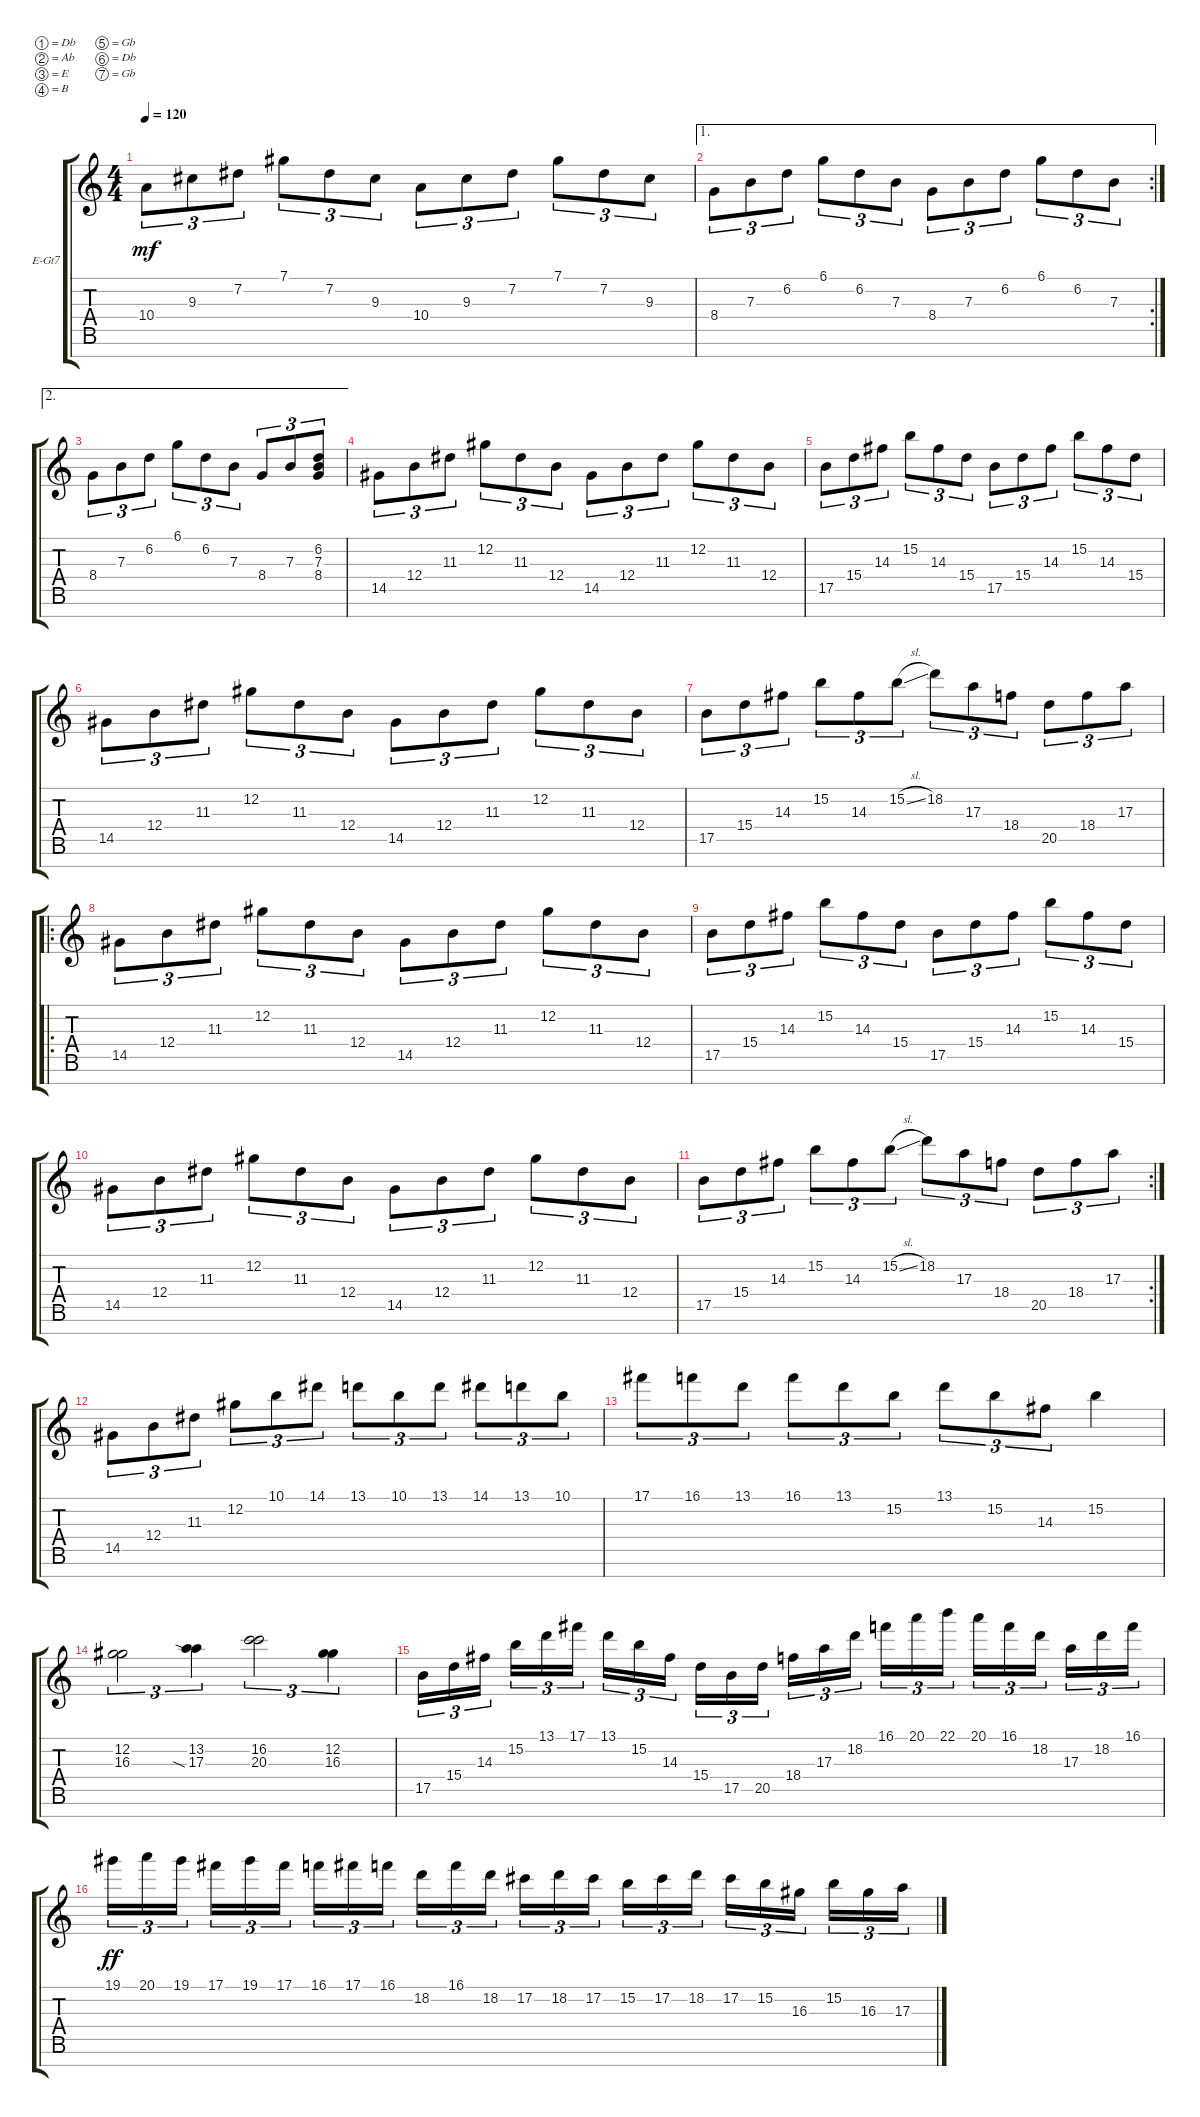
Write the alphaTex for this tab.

\defaultSystemsLayout 4
\bracketExtendMode groupsimilarinstruments
\firstSystemTrackNameOrientation horizontal
\otherSystemsTrackNameOrientation horizontal
\track ("Electric Guitar" "E-Gt7") {instrument distortionguitar}
\staff {score tabs}
\tuning (Db4 Ab3 E3 B2 Gb2 Db2 Gb1)
\ts (4 4)
\tempo 120
\clef g2
\ks c
10.4.8{tu (3 2) dy mf beam Down} 9.3{acc #}.8{tu (3 2) beam Down} 7.2{acc #}.8{tu (3 2) beam Down} 7.1{acc #}.8{tu (3 2) beam Down} 7.2{acc #}.8{tu (3 2) beam Down} 9.3{acc #}.8{tu (3 2) beam Down} 10.4.8{tu (3 2) beam Down} 9.3{acc #}.8{tu (3 2) beam Down} 7.2{acc #}.8{tu (3 2) beam Down} 7.1{acc #}.8{tu (3 2) beam Down} 7.2{acc #}.8{tu (3 2) beam Down} 9.3{acc #}.8{tu (3 2) beam Down} |
\ae 1
\rc 2
8.4.8{tu (3 2) beam Down} 7.3.8{tu (3 2) beam Down} 6.2.8{tu (3 2) beam Down} 6.1.8{tu (3 2) beam Down} 6.2.8{tu (3 2) beam Down} 7.3.8{tu (3 2) beam Down} 8.4.8{tu (3 2) beam Down} 7.3.8{tu (3 2) beam Down} 6.2.8{tu (3 2) beam Down} 6.1.8{tu (3 2) beam Down} 6.2.8{tu (3 2) beam Down} 7.3.8{tu (3 2) beam Down} |
\ae 2
8.4.8{tu (3 2) beam Down} 7.3.8{tu (3 2) beam Down} 6.2.8{tu (3 2) beam Down} 6.1.8{tu (3 2) beam Down} 6.2.8{tu (3 2) beam Down} 7.3.8{tu (3 2) beam Down} 8.4.8{tu (3 2) beam Up} 7.3.8{tu (3 2) beam Up} (8.4 7.3 6.2).8{tu (3 2) beam Up} |
14.5{acc #}.8{tu (3 2) beam Down} 12.4.8{tu (3 2) beam Down} 11.3{acc #}.8{tu (3 2) beam Down} 12.2{acc #}.8{tu (3 2) beam Down} 11.3{acc #}.8{tu (3 2) beam Down} 12.4.8{tu (3 2) beam Down} 14.5{acc #}.8{tu (3 2) beam Down} 12.4.8{tu (3 2) beam Down} 11.3{acc #}.8{tu (3 2) beam Down} 12.2{acc #}.8{tu (3 2) beam Down} 11.3{acc #}.8{tu (3 2) beam Down} 12.4.8{tu (3 2) beam Down} |
17.5.8{tu (3 2) beam Down} 15.4.8{tu (3 2) beam Down} 14.3{acc #}.8{tu (3 2) beam Down} 15.2.8{tu (3 2) beam Down} 14.3{acc #}.8{tu (3 2) beam Down} 15.4.8{tu (3 2) beam Down} 17.5.8{tu (3 2) beam Down} 15.4.8{tu (3 2) beam Down} 14.3{acc #}.8{tu (3 2) beam Down} 15.2.8{tu (3 2) beam Down} 14.3{acc #}.8{tu (3 2) beam Down} 15.4.8{tu (3 2) beam Down} |
14.5{acc #}.8{tu (3 2) beam Down} 12.4.8{tu (3 2) beam Down} 11.3{acc #}.8{tu (3 2) beam Down} 12.2{acc #}.8{tu (3 2) beam Down} 11.3{acc #}.8{tu (3 2) beam Down} 12.4.8{tu (3 2) beam Down} 14.5{acc #}.8{tu (3 2) beam Down} 12.4.8{tu (3 2) beam Down} 11.3{acc #}.8{tu (3 2) beam Down} 12.2{acc #}.8{tu (3 2) beam Down} 11.3{acc #}.8{tu (3 2) beam Down} 12.4.8{tu (3 2) beam Down} |
17.5.8{tu (3 2) beam Down} 15.4.8{tu (3 2) beam Down} 14.3{acc #}.8{tu (3 2) beam Down} 15.2.8{tu (3 2) beam Down} 14.3{acc #}.8{tu (3 2) beam Down} 15.2{sl}.8{tu (3 2) beam Down} 18.2.8{tu (3 2) beam Down} 17.3.8{tu (3 2) beam Down} 18.4.8{tu (3 2) beam Down} 20.5.8{tu (3 2) beam Down} 18.4.8{tu (3 2) beam Down} 17.3.8{tu (3 2) beam Down} |
\ro
14.5{acc #}.8{tu (3 2) beam Down} 12.4.8{tu (3 2) beam Down} 11.3{acc #}.8{tu (3 2) beam Down} 12.2{acc #}.8{tu (3 2) beam Down} 11.3{acc #}.8{tu (3 2) beam Down} 12.4.8{tu (3 2) beam Down} 14.5{acc #}.8{tu (3 2) beam Down} 12.4.8{tu (3 2) beam Down} 11.3{acc #}.8{tu (3 2) beam Down} 12.2{acc #}.8{tu (3 2) beam Down} 11.3{acc #}.8{tu (3 2) beam Down} 12.4.8{tu (3 2) beam Down} |
17.5.8{tu (3 2) beam Down} 15.4.8{tu (3 2) beam Down} 14.3{acc #}.8{tu (3 2) beam Down} 15.2.8{tu (3 2) beam Down} 14.3{acc #}.8{tu (3 2) beam Down} 15.4.8{tu (3 2) beam Down} 17.5.8{tu (3 2) beam Down} 15.4.8{tu (3 2) beam Down} 14.3{acc #}.8{tu (3 2) beam Down} 15.2.8{tu (3 2) beam Down} 14.3{acc #}.8{tu (3 2) beam Down} 15.4.8{tu (3 2) beam Down} |
14.5{acc #}.8{tu (3 2) beam Down} 12.4.8{tu (3 2) beam Down} 11.3{acc #}.8{tu (3 2) beam Down} 12.2{acc #}.8{tu (3 2) beam Down} 11.3{acc #}.8{tu (3 2) beam Down} 12.4.8{tu (3 2) beam Down} 14.5{acc #}.8{tu (3 2) beam Down} 12.4.8{tu (3 2) beam Down} 11.3{acc #}.8{tu (3 2) beam Down} 12.2{acc #}.8{tu (3 2) beam Down} 11.3{acc #}.8{tu (3 2) beam Down} 12.4.8{tu (3 2) beam Down} |
\rc 2
17.5.8{tu (3 2) beam Down} 15.4.8{tu (3 2) beam Down} 14.3{acc #}.8{tu (3 2) beam Down} 15.2.8{tu (3 2) beam Down} 14.3{acc #}.8{tu (3 2) beam Down} 15.2{sl}.8{tu (3 2) beam Down} 18.2.8{tu (3 2) beam Down} 17.3.8{tu (3 2) beam Down} 18.4.8{tu (3 2) beam Down} 20.5.8{tu (3 2) beam Down} 18.4.8{tu (3 2) beam Down} 17.3.8{tu (3 2) beam Down} |
14.5{acc #}.8{tu (3 2) beam Down} 12.4.8{tu (3 2) beam Down} 11.3{acc #}.8{tu (3 2) beam Down} 12.2{acc #}.8{tu (3 2) beam Down} 10.1.8{tu (3 2) beam Down} 14.1{acc #}.8{tu (3 2) beam Down} 13.1.8{tu (3 2) beam Down} 10.1.8{tu (3 2) beam Down} 13.1.8{tu (3 2) beam Down} 14.1{acc #}.8{tu (3 2) beam Down} 13.1.8{tu (3 2) beam Down} 10.1.8{tu (3 2) beam Down} |
17.1{acc #}.8{tu (3 2) beam Down} 16.1.8{tu (3 2) beam Down} 13.1.8{tu (3 2) beam Down} 16.1.8{tu (3 2) beam Down} 13.1.8{tu (3 2) beam Down} 15.2.8{tu (3 2) beam Down} 13.1.8{tu (3 2) beam Down} 15.2.8{tu (3 2) beam Down} 14.3{acc #}.8{tu (3 2) beam Down} 15.2.4{beam Down} |
(16.3{acc #} 12.2{acc #}).2{tu (3 2) beam Down} (17.3{sia} 13.2).4{tu (3 2) beam Down} (20.3 16.2).2{tu (3 2) beam Down} (16.3{acc #} 12.2{acc #}).4{tu (3 2) beam Down} |
17.5.16{tu (3 2) beam Down} 15.4.16{tu (3 2) beam Down} 14.3{acc #}.16{tu (3 2) beam Down} 15.2.16{tu (3 2) beam Down} 13.1.16{tu (3 2) beam Down} 17.1{acc #}.16{tu (3 2) beam Down} 13.1.16{tu (3 2) beam Down} 15.2.16{tu (3 2) beam Down} 14.3{acc #}.16{tu (3 2) beam Down} 15.4.16{tu (3 2) beam Down} 17.5.16{tu (3 2) beam Down} 20.5.16{tu (3 2) beam Down} 18.4.16{tu (3 2) beam Down} 17.3.16{tu (3 2) beam Down} 18.2.16{tu (3 2) beam Down} 16.1.16{tu (3 2) beam Down} 20.1.16{tu (3 2) beam Down} 22.1.16{tu (3 2) beam Down} 20.1.16{tu (3 2) beam Down} 16.1.16{tu (3 2) beam Down} 18.2.16{tu (3 2) beam Down} 17.3.16{tu (3 2) beam Down} 18.2.16{tu (3 2) beam Down} 16.1.16{tu (3 2) beam Down} |
19.1{acc #}.16{tu (3 2) dy ff beam Down} 20.1.16{tu (3 2) beam Down} 19.1{acc #}.16{tu (3 2) beam Down} 17.1{acc #}.16{tu (3 2) beam Down} 19.1{acc #}.16{tu (3 2) beam Down} 17.1{acc #}.16{tu (3 2) beam Down} 16.1.16{tu (3 2) beam Down} 17.1{acc #}.16{tu (3 2) beam Down} 16.1.16{tu (3 2) beam Down} 18.2.16{tu (3 2) beam Down} 16.1.16{tu (3 2) beam Down} 18.2.16{tu (3 2) beam Down} 17.2{acc #}.16{tu (3 2) beam Down} 18.2.16{tu (3 2) beam Down} 17.2{acc #}.16{tu (3 2) beam Down} 15.2.16{tu (3 2) beam Down} 17.2{acc #}.16{tu (3 2) beam Down} 18.2.16{tu (3 2) beam Down} 17.2{acc #}.16{tu (3 2) beam Down} 15.2.16{tu (3 2) beam Down} 16.3{acc #}.16{tu (3 2) beam Down} 15.2.16{tu (3 2) beam Down} 16.3{acc #}.16{tu (3 2) beam Down} 17.3.16{tu (3 2) beam Down}
